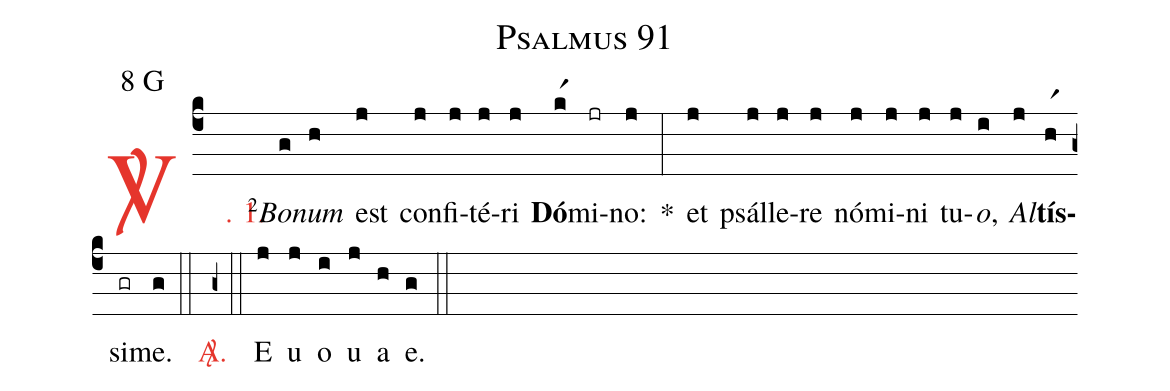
name: Psalmus 91;
mode: 8;
mode-differentia: G;
nabc-lines: 1;
%%
(c4)

<c><sp>V/</sp>. 1.</c>() <v>\VSup{2}</v><i>Bo</i>(g)<i>num</i>(h) est(j) con(j)fi(j)té(j)ri(j) <b>Dó</b>(kr1)mi(jr)no:(j) *(:) et(j) psál(j)le(j)re(j) nó(j)mi(j)ni(j) tu(j)<i>o</i>,(i) <i>Al</i>(j)<b>tís</b>(hr1)si(gr)me.(g)

(::)

<c><sp>A/</sp>.</c>(g+)

(::)

<eu>E(j) u(j) o(i) u(j) a(h) e.</eu>(g)

(::)
